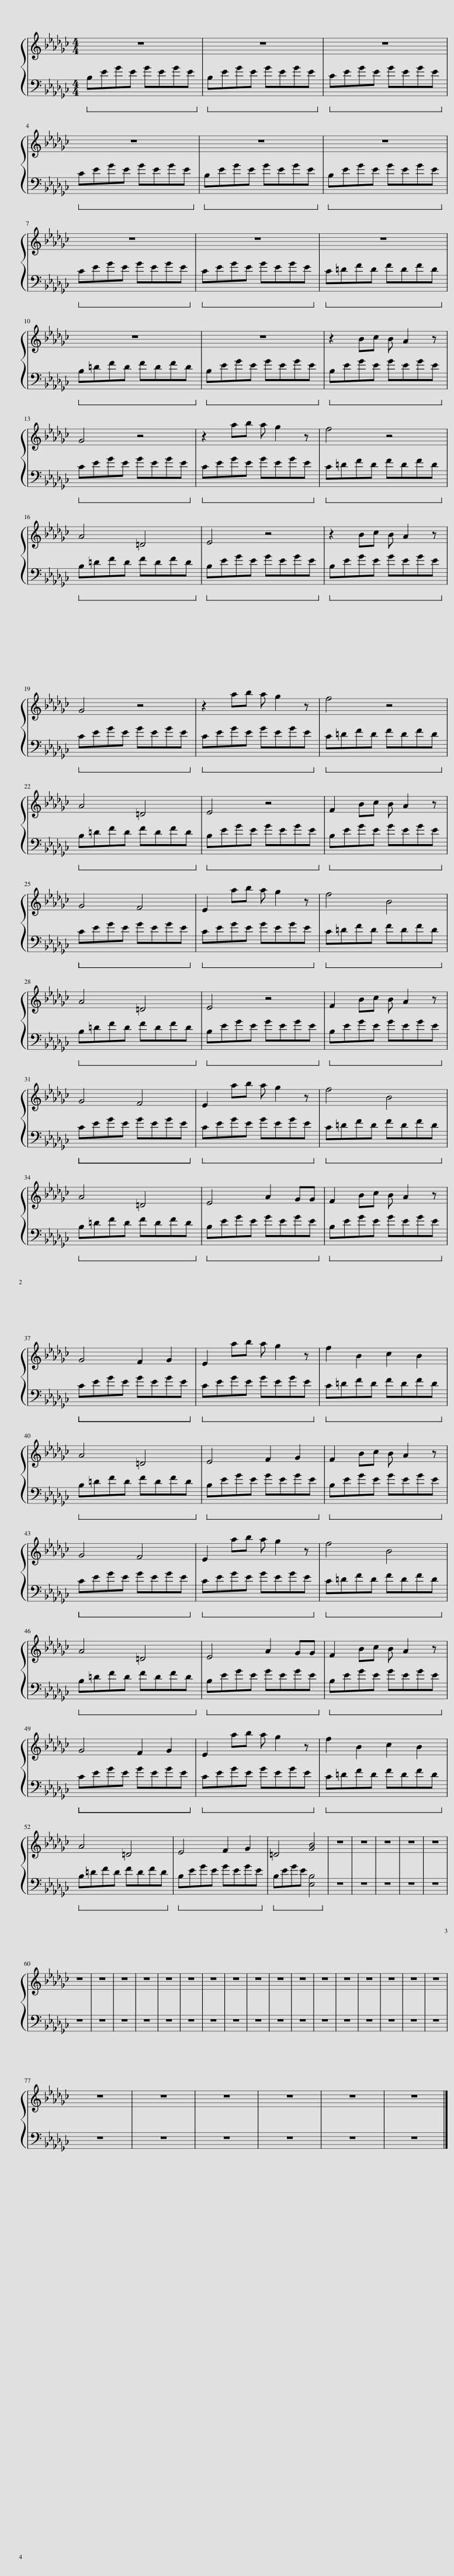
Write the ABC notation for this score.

X:1
%%score { 1 | 2 }
L:1/8
M:4/4
I:linebreak $
K:Gb
V:1 treble
V:2 bass
V:1
 z8 | z8 | z8 |$ z8 | z8 | %5
 z8 |$ z8 | z8 | z8 |$ z8 | %10
 z8 | z2 Bc B A2 z |$ G4 z4 | z2 ab a g2 z | f4 z4 |$ %15
 A4 =D4 | E4 z4 | z2 Bc B A2 z |$ G4 z4 | z2 ab a g2 z | %20
 f4 z4 |$ A4 =D4 | E4 z4 | F2 Bc B A2 z |$ G4 F4 | %25
 E2 ab a g2 z | f4 B4 |$ A4 =D4 | E4 z4 | F2 Bc B A2 z |$ %30
 G4 F4 | E2 ab a g2 z | f4 B4 |$ A4 =D4 | E4 A2 GG | %35
 F2 Bc B A2 z |$ G4 F2 G2 | E2 ab a g2 z | f2 B2 c2 B2 |$ A4 =D4 | %40
 E4 F2 G2 | F2 Bc B A2 z |$ G4 F4 | E2 ab a g2 z | f4 B4 |$ %45
 A4 =D4 | E4 A2 GG | F2 Bc B A2 z |$ G4 F2 G2 | E2 ab a g2 z | %50
 f2 B2 c2 B2 |$ A4 =D4 | E4 F2 G2 | =D4 [GB]4 | z8 | %55
 z8 | z8 | z8 | z8 |$ z8 | %60
 z8 | z8 | z8 | z8 | z8 | %65
 z8 | z8 | z8 | z8 | z8 | %70
 z8 | z8 | z8 | z8 | z8 | %75
 z8 |$ z8 | z8 | z8 | z8 | %80
 z8 | z8 |] %82
V:2
!ped! B,EGE GEGE!ped-up! |!ped! B,EGE GEGE!ped-up! |!ped! CEGE GEGE!ped-up! |$!ped! CEGE GEGE!ped-up! |!ped! B,EGE GEGE!ped-up! | %5
!ped! B,EGE GEGE!ped-up! |$!ped! CEGE GEGE!ped-up! |!ped! CEGE GEGE!ped-up! |!ped! C=DFD FDFD!ped-up! |$!ped! B,=DFD FDFD!ped-up! | %10
!ped! B,EGE GEGE!ped-up! |!ped! B,EGE GEGE!ped-up! |$!ped! CEGE GEGE!ped-up! |!ped! CEGE GEGE!ped-up! |!ped! C=DFD FDFD!ped-up! |$ %15
!ped! B,=DFD FDFD!ped-up! |!ped! B,EGE GEGE!ped-up! |!ped! B,EGE GEGE!ped-up! |$!ped! CEGE GEGE!ped-up! |!ped! CEGE GEGE!ped-up! | %20
!ped! C=DFD FDFD!ped-up! |$!ped! B,=DFD FDFD!ped-up! |!ped! B,EGE GEGE!ped-up! |!ped! B,EGE GEGE!ped-up! |$!ped! CEGE GEGE!ped-up! | %25
!ped! CEGE GEGE!ped-up! |!ped! C=DFD FDFD!ped-up! |$!ped! B,=DFD FDFD!ped-up! |!ped! B,EGE GEGE!ped-up! |!ped! B,EGE GEGE!ped-up! |$ %30
!ped! CEGE GEGE!ped-up! |!ped! CEGE GEGE!ped-up! |!ped! C=DFD FDFD!ped-up! |$!ped! B,=DFD FDFD!ped-up! |!ped! B,EGE GEGE!ped-up! | %35
!ped! B,EGE GEGE!ped-up! |$!ped! CEGE GEGE!ped-up! |!ped! CEGE GEGE!ped-up! |!ped! C=DFD FDFD!ped-up! |$!ped! B,=DFD FDFD!ped-up! | %40
!ped! B,EGE GEGE!ped-up! |!ped! B,EGE GEGE!ped-up! |$!ped! CEGE GEGE!ped-up! |!ped! CEGE GEGE!ped-up! |!ped! C=DFD FDFD!ped-up! |$ %45
!ped! B,=DFD FDFD!ped-up! |!ped! B,EGE GEGE!ped-up! |!ped! B,EGE GEGE!ped-up! |$!ped! CEGE GEGE!ped-up! |!ped! CEGE GEGE!ped-up! | %50
!ped! C=DFD FDFD!ped-up! |$!ped! B,=DFD FDFD!ped-up! |!ped! B,EGE GEGE!ped-up! |!ped! B,EGE [E,B,]4!ped-up! | z8 | %55
 z8 | z8 | z8 | z8 |$ z8 | %60
 z8 | z8 | z8 | z8 | z8 | %65
 z8 | z8 | z8 | z8 | z8 | %70
 z8 | z8 | z8 | z8 | z8 | %75
 z8 |$ z8 | z8 | z8 | z8 | %80
 z8 | z8 |] %82
